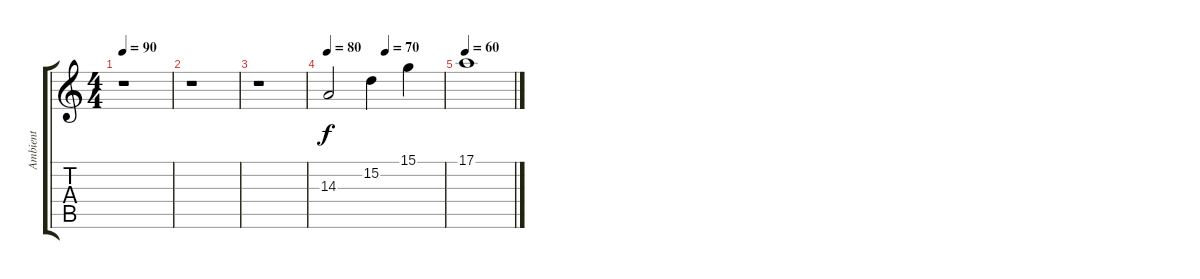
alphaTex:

\track ("Ambient" "Ambient") {instrument pad2warm}
\staff {score tabs}
\tuning (E4 B3 G3 D3 A2 E2) {hide}
\ts (4 4)
\tempo 90
\clef g2
\ks c
r.1{dy f} |
r.1 |
r.1 |
\tempo 80
\tempo (70 0.5)
14.3.2 15.2.4 15.1.4 |
\tempo 60
17.1.1
